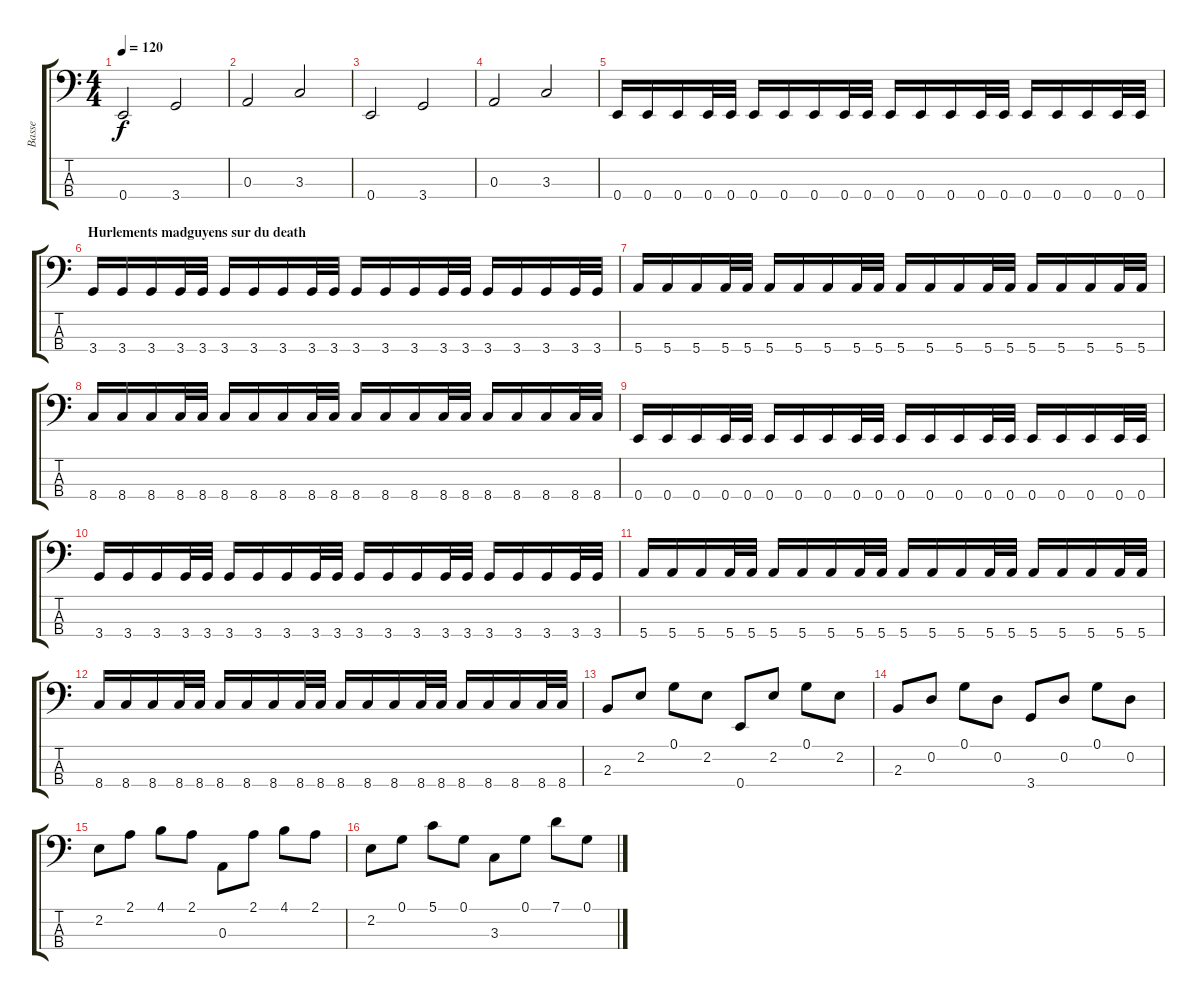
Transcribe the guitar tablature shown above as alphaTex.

\track ("Basse" "Basse") {instrument acousticbass}
\staff {score tabs}
\tuning (G2 D2 A1 E1) {hide}
\ts (4 4)
\tempo 120
\clef f4
\ks c
0.4.2{dy f} 3.4.2 |
0.3.2 3.3.2 |
0.4.2 3.4.2 |
0.3.2 3.3.2 |
0.4.16{volume 16} 0.4.16 0.4.16 0.4.32 0.4.32 0.4.16 0.4.16 0.4.16 0.4.32 0.4.32 0.4.16 0.4.16 0.4.16 0.4.32 0.4.32 0.4.16 0.4.16 0.4.16 0.4.32 0.4.32 |
\section ("" "Hurlements madguyens sur du death")
3.4.16{volume 16} 3.4.16 3.4.16 3.4.32 3.4.32 3.4.16 3.4.16 3.4.16 3.4.32 3.4.32 3.4.16 3.4.16 3.4.16 3.4.32 3.4.32 3.4.16 3.4.16 3.4.16 3.4.32 3.4.32 |
5.4.16{volume 16} 5.4.16 5.4.16 5.4.32 5.4.32 5.4.16 5.4.16 5.4.16 5.4.32 5.4.32 5.4.16 5.4.16 5.4.16 5.4.32 5.4.32 5.4.16 5.4.16 5.4.16 5.4.32 5.4.32 |
8.4.16{volume 16} 8.4.16 8.4.16 8.4.32 8.4.32 8.4.16 8.4.16 8.4.16 8.4.32 8.4.32 8.4.16 8.4.16 8.4.16 8.4.32 8.4.32 8.4.16 8.4.16 8.4.16 8.4.32 8.4.32 |
0.4.16{volume 16} 0.4.16 0.4.16 0.4.32 0.4.32 0.4.16 0.4.16 0.4.16 0.4.32 0.4.32 0.4.16 0.4.16 0.4.16 0.4.32 0.4.32 0.4.16 0.4.16 0.4.16 0.4.32 0.4.32 |
3.4.16{volume 16} 3.4.16 3.4.16 3.4.32 3.4.32 3.4.16 3.4.16 3.4.16 3.4.32 3.4.32 3.4.16 3.4.16 3.4.16 3.4.32 3.4.32 3.4.16 3.4.16 3.4.16 3.4.32 3.4.32 |
5.4.16{volume 16} 5.4.16 5.4.16 5.4.32 5.4.32 5.4.16 5.4.16 5.4.16 5.4.32 5.4.32 5.4.16 5.4.16 5.4.16 5.4.32 5.4.32 5.4.16 5.4.16 5.4.16 5.4.32 5.4.32 |
8.4.16{volume 16} 8.4.16 8.4.16 8.4.32 8.4.32 8.4.16 8.4.16 8.4.16 8.4.32 8.4.32 8.4.16 8.4.16 8.4.16 8.4.32 8.4.32 8.4.16 8.4.16 8.4.16 8.4.32 8.4.32 |
2.3.8{volume 14 balance 8 instrument acousticbass} 2.2.8 0.1.8 2.2.8 0.4.8 2.2.8 0.1.8 2.2.8 |
2.3.8 0.2.8 0.1.8 0.2.8 3.4.8 0.2.8 0.1.8 0.2.8 |
2.2.8 2.1.8 4.1.8 2.1.8 0.3.8 2.1.8 4.1.8 2.1.8 |
2.2.8 0.1.8 5.1.8 0.1.8 3.3.8 0.1.8 7.1.8 0.1.8
